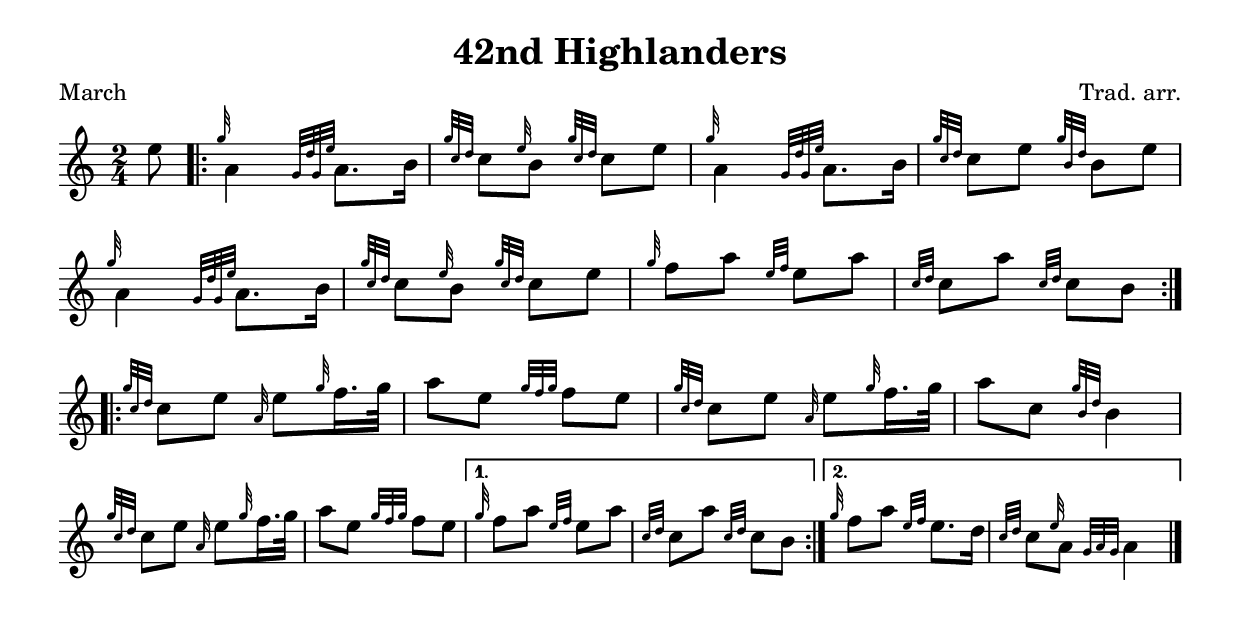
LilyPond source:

\version "2.18.2"

\include "bagpipe.ly"

\header {
  title = "42nd Highlanders"
  meter = "March"
  arranger = "Trad. arr."
}

\score {
    {
        \hideKeySignature
        \time 2/4
        \partial 8 e8

        \repeat volta 2 {
            \grg a4 \taor a8. b16 \dblc c8 \gre b \dblc c e
            \grg a4 \taor a8. b16 \dblc c8 e \dblb b e

            \grg a4 \taor a8. b16 \dblc c8 \gre b \dblc c e
            \grg f8 A \hdble e A \hdblc c A \hdblc c b
        }

        \break

        \repeat volta 2 {
            \dblc c8 e \gra e \grg f16. g32 A8 e \dblf f e
            \dblc c8 e \gra e \grg f16. g32 A8 c \dblb b4
            \break
            \dblc c8 e \gra e \grg f16. g32 A8 e \dblf f e
        }
        \alternative {
            {
                \grg f8 A \hdble e A \hdblc c A \hdblc c b
            }
            {
                \grg f8 A \hdble e8. d16 \hdblc c8 \gre a \wbirl a4
            }
        }
        \bar "|."
    }

    \layout {
        indent = 0.0\cm
        \context { \Score \remove "Bar_number_engraver" }
    }
}